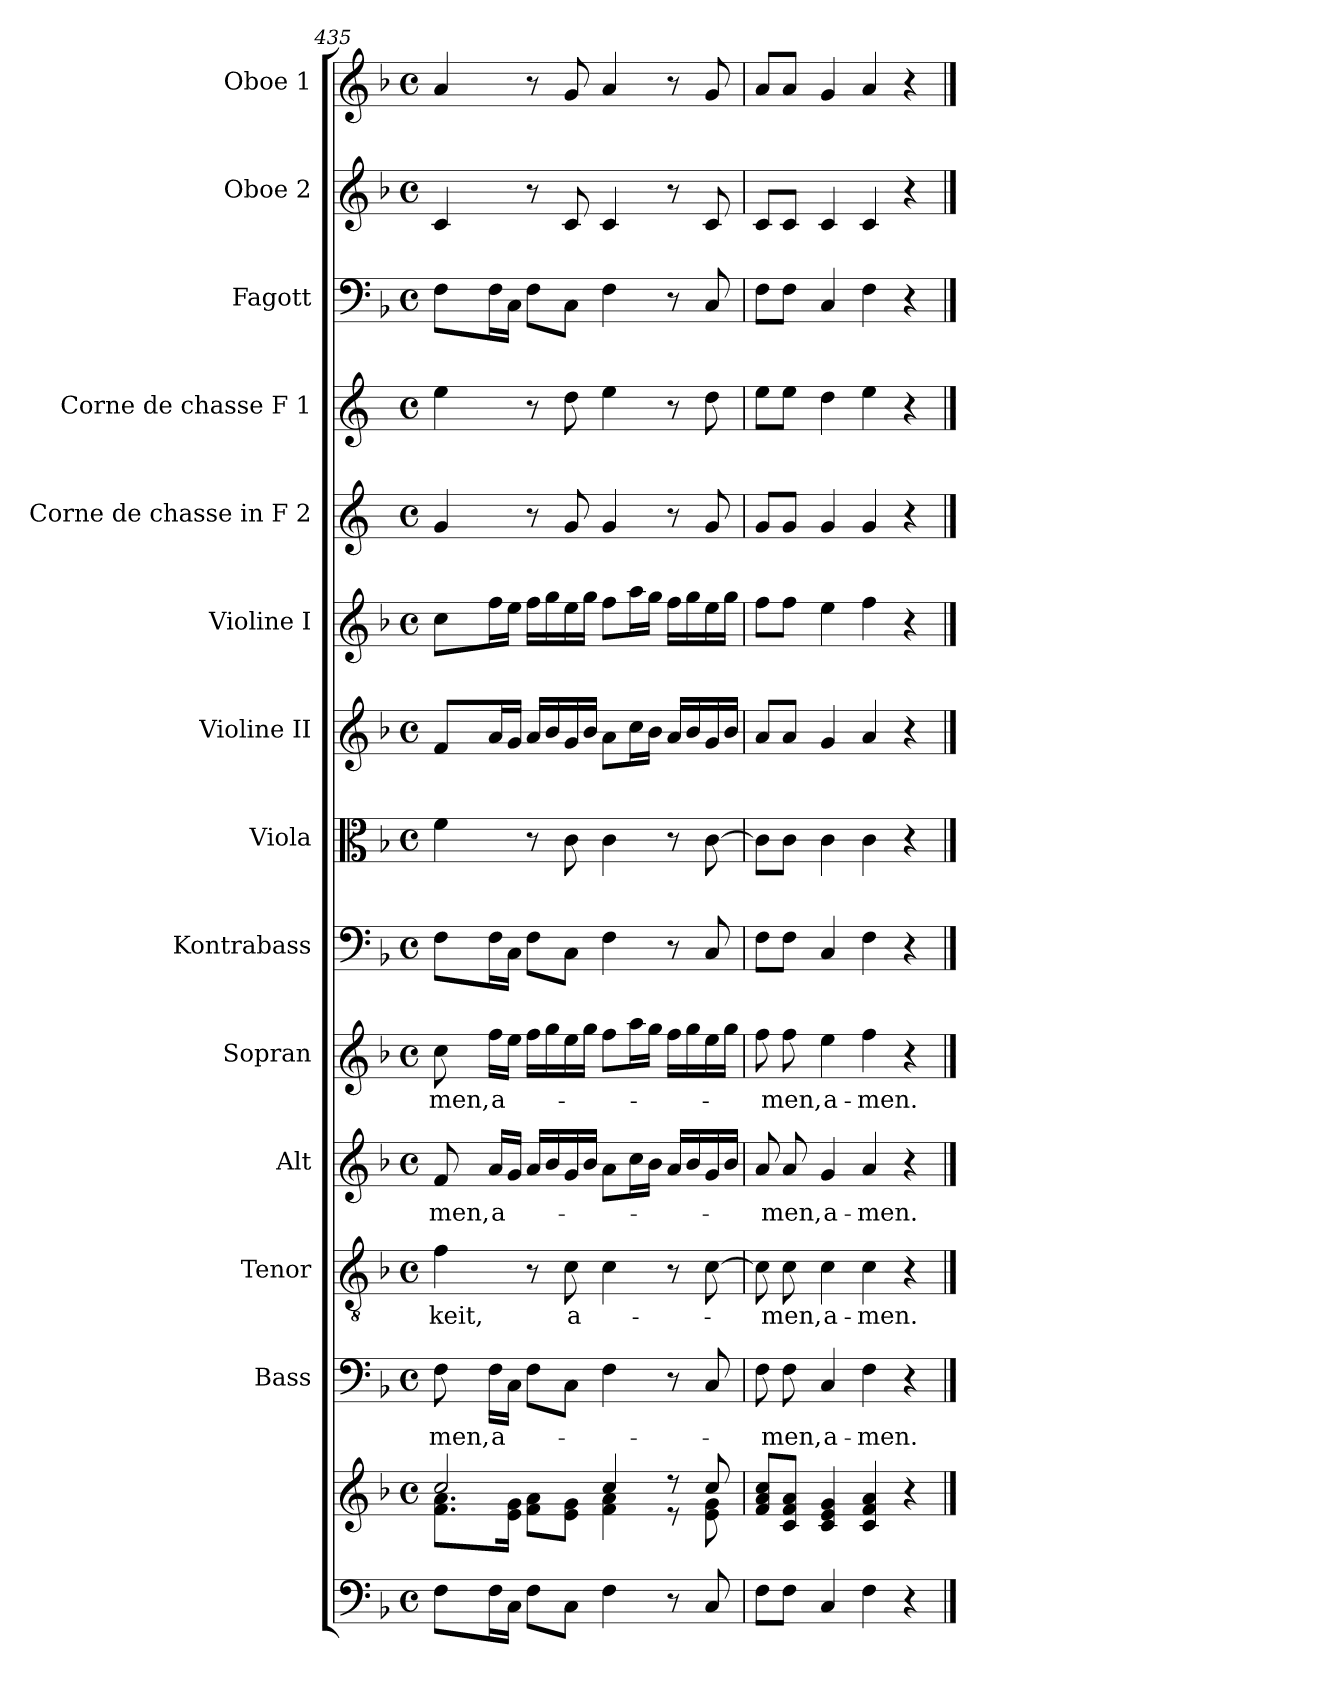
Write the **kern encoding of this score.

**kern	**kern	**kern	**text	**kern	**text	**kern	**text	**kern	**text	**kern	**kern	**kern	**kern	**kern	**kern	**kern	**kern	**kern
*part14	*part14	*part13	*part13	*part12	*part12	*part11	*part11	*part10	*part10	*part9	*part8	*part7	*part6	*part5	*part4	*part3	*part2	*part1
*staff15	*staff14	*staff13	*staff13	*staff12	*staff12	*staff11	*staff11	*staff10	*staff10	*staff9	*staff8	*staff7	*staff6	*staff5	*staff4	*staff3	*staff2	*staff1
*	*	*I"Bass	*	*I"Tenor	*	*I"Alt	*	*I"Sopran	*	*I"Kontrabass	*I"Viola	*I"Violine II	*I"Violine I	*I"Corne de chasse in F 2	*I"Corne de chasse F 1	*I"Fagott	*I"Oboe 2	*I"Oboe 1
*	*	*I'B.	*	*I'T.	*	*I'A.	*	*I'S.	*	*I'Kb.	*I'Vla.	*I'Vl. II	*I'Vl. I	*	*	*I'Fg.	*I'Ob. 2	*I'Ob. 1
*clefF4	*clefG2	*clefF4	*	*clefGv2	*	*clefG2	*	*clefG2	*	*clefF4	*clefC3	*clefG2	*clefG2	*clefG2	*clefG2	*clefF4	*clefG2	*clefG2
*	*	*	*	*	*	*	*	*	*	*ITrd7c12	*	*	*	*ITrd4c7	*ITrd4c7	*	*	*
*k[b-]	*k[b-]	*k[b-]	*	*k[b-]	*	*k[b-]	*	*k[b-]	*	*k[b-]	*k[b-]	*k[b-]	*k[b-]	*k[b-]	*k[b-]	*k[b-]	*k[b-]	*k[b-]
*F:	*F:	*F:	*	*F:	*	*F:	*	*F:	*	*F:	*F:	*F:	*F:	*F:	*F:	*F:	*F:	*F:
*M4/4	*M4/4	*M4/4	*	*M4/4	*	*M4/4	*	*M4/4	*	*M4/4	*M4/4	*M4/4	*M4/4	*M4/4	*M4/4	*M4/4	*M4/4	*M4/4
*met(c)	*met(c)	*met(c)	*	*met(c)	*	*met(c)	*	*met(c)	*	*met(c)	*met(c)	*met(c)	*met(c)	*met(c)	*met(c)	*met(c)	*met(c)	*met(c)
=435	=435	=435	=435	=435	=435	=435	=435	=435	=435	=435	=435	=435	=435	=435	=435	=435	=435	=435
*	*^	*	*	*	*	*	*	*	*	*	*	*	*	*	*	*	*	*
!	!	!	!	!LO:LY:b	!	!LO:LY:b	!	!LO:LY:b	!	!LO:LY:b	!	!	!	!	!	!	!	!	!
8F\L	2cc/	8.f\ 8.a\L	8F\	-men,	4f\	-keit,	8f/	-men,	8cc\	-men,	8FF\L	4f\	8f/L	8cc\L	4c/	4a\	8F\L	4c/	4a/
!	!	!	!	!LO:LY:b	!	!	!	!LO:LY:b	!	!LO:LY:b	!	!	!	!	!	!	!	!	!
16F\L	.	.	16F\LL	a-	.	.	16a/LL	a-	16ff\LL	a-	16FF\L	.	16a/L	16ff\L	.	.	16F\L	.	.
16C\JJ	.	16e\ 16g\Jk	16C\JJ	.	.	.	16g/JJ	.	16ee\JJ	.	16CC\JJ	.	16g/JJ	16ee\JJ	.	.	16C\JJ	.	.
8F\L	.	8f\ 8a\L	8F\L	.	8r	.	16a/LL	.	16ff\LL	.	8FF\L	8r	16a/LL	16ff\LL	8r	8r	8F\L	8r	8r
.	.	.	.	.	.	.	16b-/	.	16gg\	.	.	.	16b-/	16gg\	.	.	.	.	.
!	!	!	!	!	!	!LO:LY:b	!	!	!	!	!	!	!	!	!	!	!	!	!
8C\J	.	8e\ 8g\J	8C\J	.	8c\	a-	16g/	.	16ee\	.	8CC\J	8c\	16g/	16ee\	8c/	8g\	8C\J	8c/	8g/
.	.	.	.	.	.	.	16b-/JJ	.	16gg\JJ	.	.	.	16b-/JJ	16gg\JJ	.	.	.	.	.
4F\	4cc/	4f\ 4a\	4F\	.	4c\	.	8a\L	.	8ff\L	.	4FF\	4c\	8a\L	8ff\L	4c/	4a\	4F\	4c/	4a/
.	.	.	.	.	.	.	16cc\L	.	16aa\L	.	.	.	16cc\L	16aa\L	.	.	.	.	.
.	.	.	.	.	.	.	16b-\JJ	.	16gg\JJ	.	.	.	16b-\JJ	16gg\JJ	.	.	.	.	.
8r	8r	8r	8r	.	8r	.	16a/LL	.	16ff\LL	.	8r	8r	16a/LL	16ff\LL	8r	8r	8r	8r	8r
.	.	.	.	.	.	.	16b-/	.	16gg\	.	.	.	16b-/	16gg\	.	.	.	.	.
8C/	8cc/	8e\ 8g\	8C/	.	[8c\	.	16g/	.	16ee\	.	8CC/	[8c\	16g/	16ee\	8c/	8g\	8C/	8c/	8g/
.	.	.	.	.	.	.	16b-/JJ	.	16gg\JJ	.	.	.	16b-/JJ	16gg\JJ	.	.	.	.	.
*	*v	*v	*	*	*	*	*	*	*	*	*	*	*	*	*	*	*	*	*
=436	=436	=436	=436	=436	=436	=436	=436	=436	=436	=436	=436	=436	=436	=436	=436	=436	=436	=436
8F\L	8f/ 8a/ 8cc/L	8F\	.	8c\]	.	8a/	.	8ff\	.	8FF\L	8c\L]	8a/L	8ff\L	8c/L	8a\L	8F\L	8c/L	8a/L
!	!	!	!LO:LY:b	!	!LO:LY:b	!	!LO:LY:b	!	!LO:LY:b	!	!	!	!	!	!	!	!	!
8F\J	8c/ 8f/ 8a/J	8F\	-men,	8c\	-men,	8a/	-men,	8ff\	-men,	8FF\J	8c\J	8a/J	8ff\J	8c/J	8a\J	8F\J	8c/J	8a/J
!	!	!	!LO:LY:b	!	!LO:LY:b	!	!LO:LY:b	!	!LO:LY:b	!	!	!	!	!	!	!	!	!
4C/	4c/ 4e/ 4g/	4C/	a-	4c\	a-	4g/	a-	4ee\	a-	4CC/	4c\	4g/	4ee\	4c/	4g\	4C/	4c/	4g/
!	!	!	!LO:LY:b	!	!LO:LY:b	!	!LO:LY:b	!	!LO:LY:b	!	!	!	!	!	!	!	!	!
4F\	4c/ 4f/ 4a/	4F\	-men.	4c\	-men.	4a/	-men.	4ff\	-men.	4FF\	4c\	4a/	4ff\	4c/	4a\	4F\	4c/	4a/
4r	4r	4r	.	4r	.	4r	.	4r	.	4r	4r	4r	4r	4r	4r	4r	4r	4r
==	==	==	==	==	==	==	==	==	==	==	==	==	==	==	==	==	==	==
*-	*-	*-	*-	*-	*-	*-	*-	*-	*-	*-	*-	*-	*-	*-	*-	*-	*-	*-
